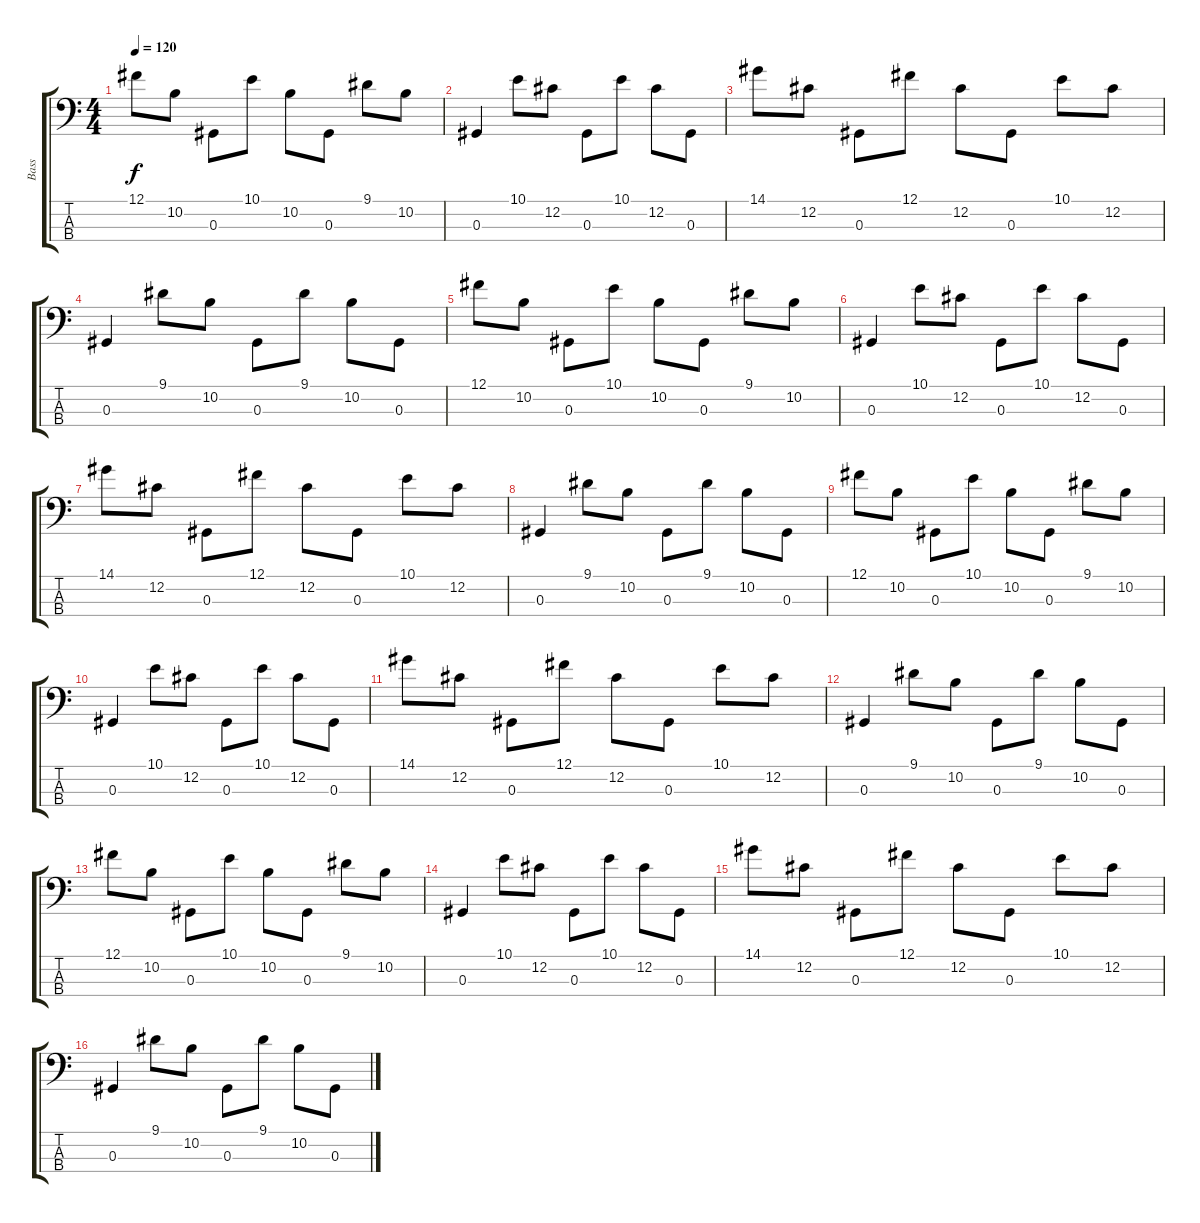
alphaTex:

\track ("Bass" "Bass") {instrument electricbassfinger}
\staff {score tabs}
\tuning (Gb2 Db2 Ab1 Eb1) {hide}
\ts (4 4)
\tempo 120
\clef f4
\ks c
12.1.8{dy f} 10.2.8 0.3.8 10.1.8 10.2.8 0.3.8 9.1.8 10.2.8 |
0.3.4 10.1.8 12.2.8 0.3.8 10.1.8 12.2.8 0.3.8 |
14.1.8 12.2.8 0.3.8 12.1.8 12.2.8 0.3.8 10.1.8 12.2.8 |
0.3.4 9.1.8 10.2.8 0.3.8 9.1.8 10.2.8 0.3.8 |
12.1.8 10.2.8 0.3.8 10.1.8 10.2.8 0.3.8 9.1.8 10.2.8 |
0.3.4 10.1.8 12.2.8 0.3.8 10.1.8 12.2.8 0.3.8 |
14.1.8 12.2.8 0.3.8 12.1.8 12.2.8 0.3.8 10.1.8 12.2.8 |
0.3.4 9.1.8 10.2.8 0.3.8 9.1.8 10.2.8 0.3.8 |
12.1.8 10.2.8 0.3.8 10.1.8 10.2.8 0.3.8 9.1.8 10.2.8 |
0.3.4 10.1.8 12.2.8 0.3.8 10.1.8 12.2.8 0.3.8 |
14.1.8 12.2.8 0.3.8 12.1.8 12.2.8 0.3.8 10.1.8 12.2.8 |
0.3.4 9.1.8 10.2.8 0.3.8 9.1.8 10.2.8 0.3.8 |
12.1.8 10.2.8 0.3.8 10.1.8 10.2.8 0.3.8 9.1.8 10.2.8 |
0.3.4 10.1.8 12.2.8 0.3.8 10.1.8 12.2.8 0.3.8 |
14.1.8 12.2.8 0.3.8 12.1.8 12.2.8 0.3.8 10.1.8 12.2.8 |
0.3.4 9.1.8 10.2.8 0.3.8 9.1.8 10.2.8 0.3.8
